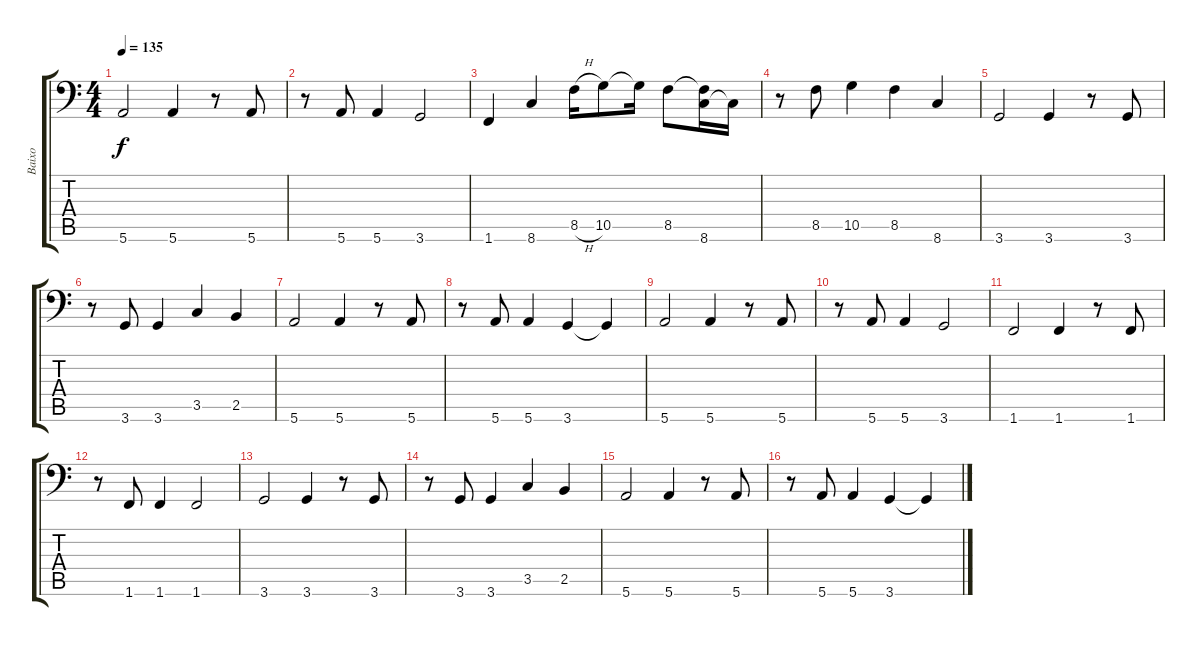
\track ("Baixo" "Baixo") {instrument electricbassfinger}
\staff {score tabs}
\tuning (E3 B2 G2 D2 A1 E1) {hide}
\ts (4 4)
\tempo 135
\clef f4
\ks c
5.6.2{dy f} 5.6.4 r.8 5.6.8 |
r.8 5.6.8 5.6.4 3.6.2 |
1.6.4 8.6.4 8.5{h}.16 10.5.8 10.5{t}.16 8.5.8 (8.5{t} 8.6).16 8.6{t}.16 |
r.8 8.5.8 10.5.4 8.5.4 8.6.4 |
3.6.2 3.6.4 r.8 3.6.8 |
r.8 3.6.8 3.6.4 3.5.4 2.5.4 |
5.6.2 5.6.4 r.8 5.6.8 |
r.8 5.6.8 5.6.4 3.6.4 3.6{t}.4 |
5.6.2 5.6.4 r.8 5.6.8 |
r.8 5.6.8 5.6.4 3.6.2 |
1.6.2 1.6.4 r.8 1.6.8 |
r.8 1.6.8 1.6.4 1.6.2 |
3.6.2 3.6.4 r.8 3.6.8 |
r.8 3.6.8 3.6.4 3.5.4 2.5.4 |
5.6.2 5.6.4 r.8 5.6.8 |
r.8 5.6.8 5.6.4 3.6.4 3.6{t}.4
